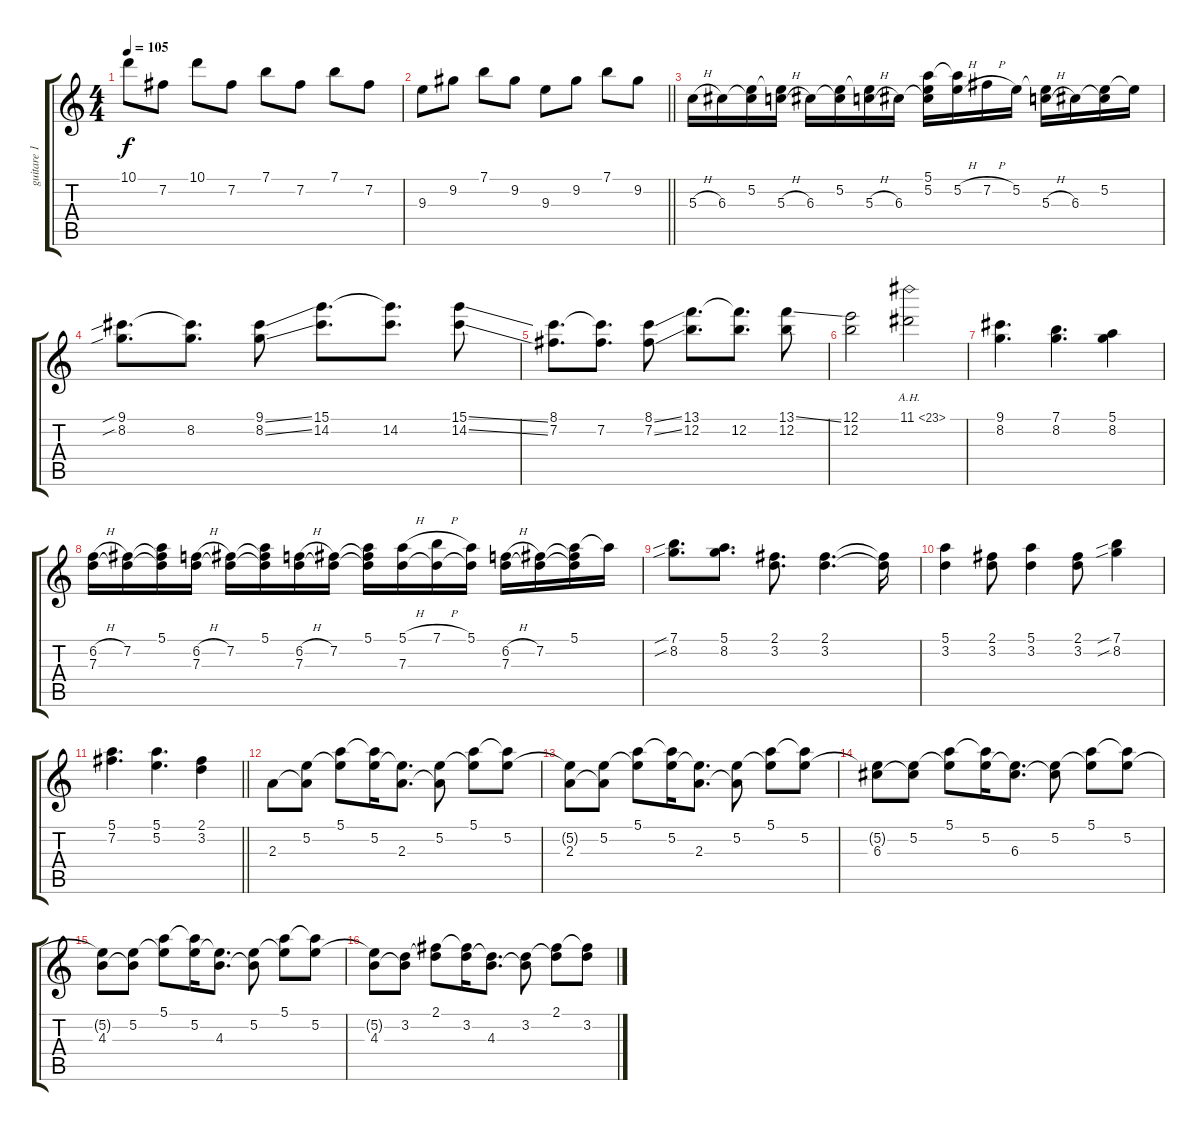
\track ("guitare 1" "guitare 1") {instrument overdrivenguitar}
\staff {score tabs}
\tuning (E4 B3 G3 D3 A2 E2) {hide}
\ts (4 4)
\tempo 105
\clef g2
\ks c
10.1.8{dy f} 7.2.8 10.1.8 7.2.8 7.1.8 7.2.8 7.1.8 7.2.8 |
\barLineRight lightlight
9.3.8 9.2.8 7.1.8 9.2.8 9.3.8 9.2.8 7.1.8 9.2.8 |
5.3{h}.16{volume 16 balance 8 instrument overdrivenguitar} 6.3.16 (5.2 6.3{t}).16 (5.2{t} 5.3{h}).16 6.3.16 (5.2 6.3{t}).16 (5.2{t} 5.3{h}).16 6.3.16 (5.1 5.2 6.3{t}).16 (5.1{t} 5.2{h}).16 7.2{h}.16 5.2.16 (5.2{t} 5.3{h}).16 6.3.16 (5.2 6.3{t}).16 5.2{t}.16 |
(9.1{sib} 8.2{sib}).8{d} (9.1{t} 8.2).8{d} (9.1{ss} 8.2{ss}).8 (15.1 14.2).8{d} (15.1{t} 14.2).8{d} (15.1{ss} 14.2{ss}).8 |
(8.1 7.2).8{d} (8.1{t} 7.2).8{d} (8.1{ss} 7.2{ss}).8 (13.1 12.2).8{d} (13.1{t} 12.2).8{d} (13.1{ss} 12.2).8 |
(12.1 12.2).2 11.1{ah 12}.2 |
(9.1 8.2).4{d} (7.1 8.2).4{d} (5.1 8.2).4 |
(6.2{h} 7.3).16 (7.2 7.3{t}).16 (5.1 7.2{t} 7.3{t}).16 (6.2{h} 7.3).16 (7.2 7.3{t}).16 (5.1 7.2{t} 7.3{t}).16 (6.2{h} 7.3).16 (7.2 7.3{t}).16 (5.1 7.2{t} 7.3{t}).16 (5.1{h} 7.3).16 (7.1{h} 7.3{t}).16 (5.1 7.3{t}).16 (6.2{h} 7.3).16 (7.2 7.3{t}).16 (5.1 7.2{t} 7.3{t}).16 5.1{t}.16 |
(7.1{sib} 8.2{sib}).8{d} (5.1 8.2).8{d} (2.1 3.2).8{d} (2.1 3.2).4{d} (2.1{t} 3.2{t}).16 |
(5.1 3.2).4 (2.1 3.2).8 (5.1 3.2).4 (2.1 3.2).8 (7.1{sib} 8.2{sib}).4 |
\barLineRight lightlight
(5.1 7.2).4{d} (5.1 5.2).4{d} (2.1 3.2).4 |
2.3.8{volume 11 balance 4 instrument overdrivenguitar} (5.2 2.3{t}).8 (5.1 5.2{t}).8 (5.1{t} 5.2).16 (5.2{t} 2.3).8{d} (5.2 2.3{t}).8 (5.1 5.2{t}).8 (5.1{t} 5.2).8 |
(5.2{t} 2.3).8 (5.2 2.3{t}).8 (5.1 5.2{t}).8 (5.1{t} 5.2).16 (5.2{t} 2.3).8{d} (5.2 2.3{t}).8 (5.1 5.2{t}).8 (5.1{t} 5.2).8 |
(5.2{t} 6.3).8 (5.2 6.3{t}).8 (5.1 5.2{t}).8 (5.1{t} 5.2).16 (5.2{t} 6.3).8{d} (5.2 6.3{t}).8 (5.1 5.2{t}).8 (5.1{t} 5.2).8 |
(5.2{t} 4.3).8 (5.2 4.3{t}).8 (5.1 5.2{t}).8 (5.1{t} 5.2).16 (5.2{t} 4.3).8{d} (5.2 4.3{t}).8 (5.1 5.2{t}).8 (5.1{t} 5.2).8 |
(5.2{t} 4.3).8 (3.2 4.3{t}).8 (2.1 3.2{t}).8 (2.1{t} 3.2).16 (3.2{t} 4.3).8{d} (3.2 4.3{t}).8 (2.1 3.2{t}).8 (2.1{t} 3.2).8
